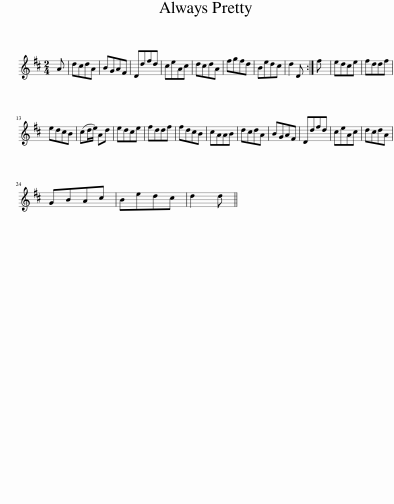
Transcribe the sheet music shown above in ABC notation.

X:1
L:1/8
M:2/4
I:linebreak $
K:D
V:1 treble
V:1
 A | dcdA | BGAF | Ddfd | ceAc | %5
 dcdA | fgfd | Bedc | d2 D :| f | %10
 edce | fddf |$ edcB | (cd/e/) Ad | edce | %15
 fddf | fdcB | cAAB | dcdA | BGAF | %20
 Ddfd | ceAc | dcdA |$ GBAc | Bedc | %25
 d2 d || %26
